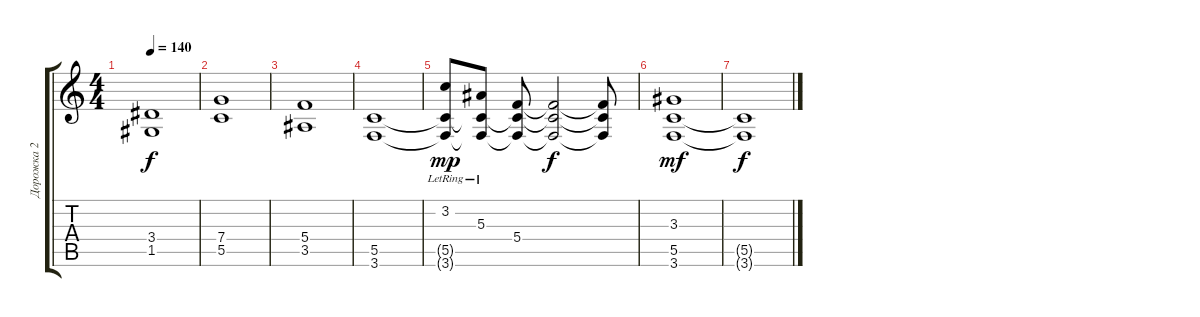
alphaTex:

\track ("Дорожка 2" "Дорожка 2") {instrument overdrivenguitar}
\staff {score tabs}
\tuning (D4 A3 F3 C3 G2 D2) {hide}
\ts (4 4)
\tempo 140
\clef g2
\ks c
(3.4{t} 1.5{t}).1{dy f} |
(7.4 5.5).1 |
(5.4 3.5).1 |
(5.5 3.6).1 |
(3.2{lr} 5.5{t} 3.6{t}).8{dy mp} (5.3{lr} 5.5{t} 3.6{t}).8 (5.4 5.5{t} 3.6{t}).8 (5.4{t} 5.5{t} 3.6{t}).2{dy f} (5.4{t} 5.5{t} 3.6{t}).8 |
(3.3 5.5 3.6).1{dy mf} |
(5.5{t} 3.6{t}).1{dy f}
